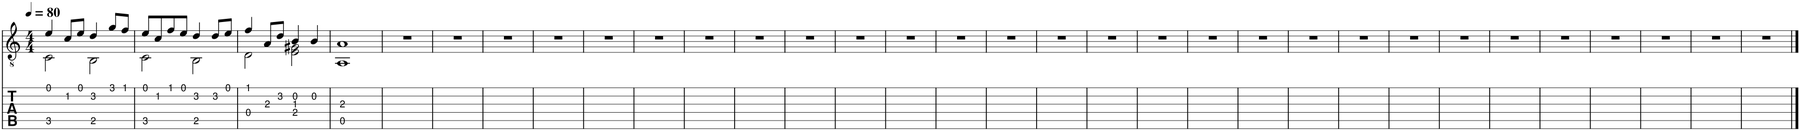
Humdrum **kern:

**kern	**kern
*part1	*part1
*staff2	*staff1
*I"Guitar	*
*I'Guit.	*
*stria6	*
*	*clefGv2
*k[]	*k[]
*M4/4	*M4/4
*MM80	*MM80
=1	=1
*^	*^
4e	2C	4e/	2C\
8cL	.	8c/L	.
8eJ	.	8e/J	.
4d	2BB	4d/	2BB\
8gL	.	8g/L	.
8fJ	.	8f/J	.
=2	=2	=2	=2
8eL	2C	8e/L	2C\
8cJ	.	8c/	.
8fL	.	8f/	.
8eJ	.	8e/J	.
4d	2BB	4d/	2BB\
8dL	.	8d/L	.
8eJ	.	8e/J	.
=3	=3	=3	=3
4f	2D	4f/	2D\
8AL	.	8A/L	.
8dJ	.	8d/J	.
4B	2E 2G#	4B/	2E\ 2G#X\
4B	.	4B/	.
=4	=4	=4	=4
1A	1AA	1A	1AA
*v	*v	*	*
*	*v	*v
=5	=5
1r	1r
=6	=6
1r	1r
=7	=7
1r	1r
=8	=8
1r	1r
=9	=9
1r	1r
=10	=10
1r	1r
=11	=11
1r	1r
=12	=12
1r	1r
=13	=13
1r	1r
=14	=14
1r	1r
=15	=15
1r	1r
=16	=16
1r	1r
=17	=17
1r	1r
=18	=18
1r	1r
=19	=19
1r	1r
=20	=20
1r	1r
=21	=21
1r	1r
=22	=22
1r	1r
=23	=23
1r	1r
=24	=24
1r	1r
=25	=25
1r	1r
=26	=26
1r	1r
=27	=27
1r	1r
=28	=28
1r	1r
=29	=29
1r	1r
=30	=30
1r	1r
=31	=31
1r	1r
=32	=32
1r	1r
==	==
*-	*-
